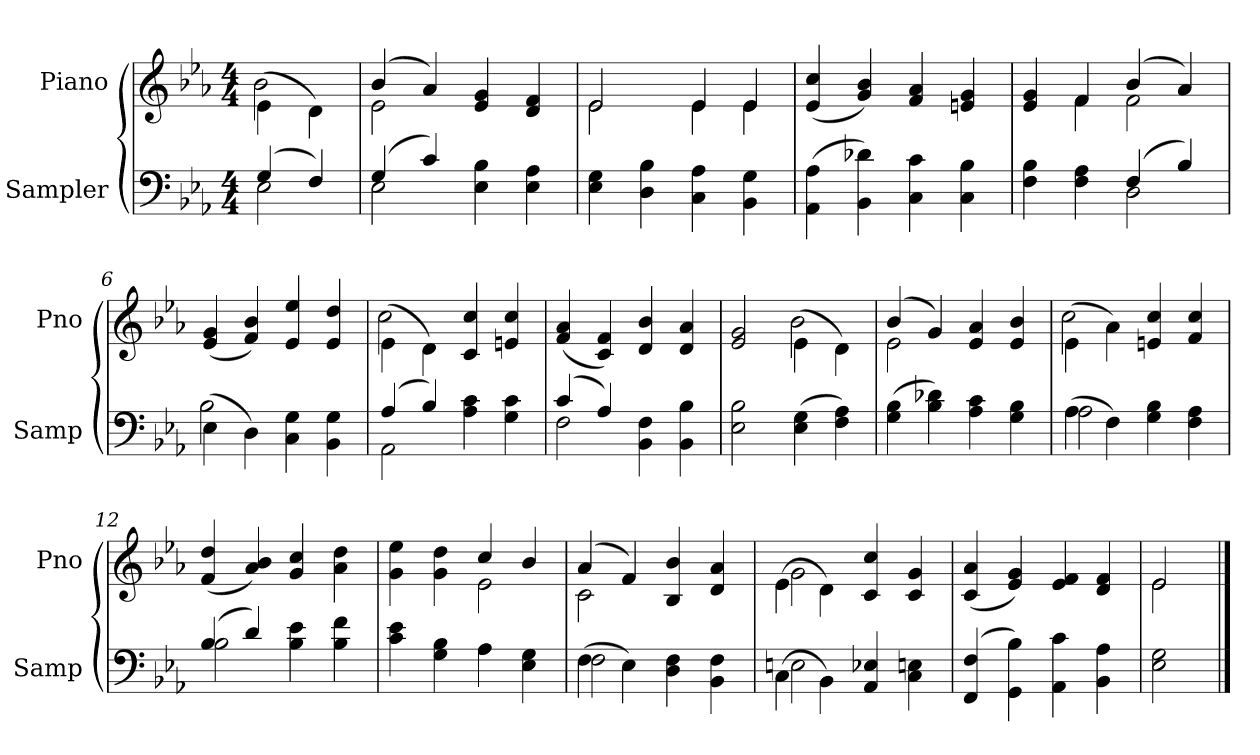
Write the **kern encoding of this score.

**kern	**kern
*part2	*part1
*staff2	*staff1
*I"Sampler	*I"Piano
*I'Samp	*I'Pno
*clefF4	*clefG2
*k[b-e-a-]	*k[b-e-a-]
*E-:	*E-:
*M4/4	*M4/4
=1	=1
*^	*^
(4G/	2E-	(4e-\	2b-
4F/)	.	4d\)	.
=2	=2	=2	=2
(4G/	2E-	(4b-/	2e-
4c/)	.	4a-/)	.
4E- 4B-	2ryy	4e- 4g	2ryy
4E- 4A-	.	4d 4f	.
*v	*v	*	*
=3	=3	=3
4E- 4G	2e-/	2e-
4D 4B-	.	.
4C 4A-	4e-/	4e-
4BB- 4G	4e-/	4e-
*	*v	*v
=4	=4
(4AA- 4A-	(4e- 4cc
4BB- 4d-X)	4g 4b-)
4C 4c	4f 4a-
4C 4B-	4en 4g
=5	=5
*^	*^
4F 4B-	2ryy	4e- 4g	4ryy
4F 4A-	.	4f/	4f
(4F/	2D	(4b-/	2f
4B-/)	.	4a-/)	.
*	*	*v	*v
=6	=6	=6
(4E-\	2B-	(4e- 4g
4D\)	.	4f 4b-)
4C 4G	2ryy	4e- 4ee-
4BB- 4G	.	4e- 4dd
=7	=7	=7
*	*	*^
(4A-/	2AA-	(4e-\	2cc
4B-/)	.	4d\)	.
4A- 4c	2ryy	4c 4cc	2ryy
4G 4c	.	4en 4cc	.
*	*	*v	*v
=8	=8	=8
(4c/	2F	(4f 4a-
4A-/)	.	4c 4f)
4BB- 4F	2ryy	4d 4b-
4BB- 4B-	.	4d 4a-
*v	*v	*
=9	=9
*	*^
2E- 2B-	2e- 2g	2ryy
(4E- 4G	(4e-\	2b-
4F 4A-)	4d\)	.
=10	=10	=10
(4G 4B-	(4b-/	2e-
4B- 4d-X)	4g/)	.
4A- 4c	4e- 4a-	2ryy
4G 4B-	4e- 4b-	.
=11	=11	=11
*^	*	*
(4A-\	2A-	(4e-\	2cc
4F\)	.	4a-\)	.
4G 4B-	2ryy	4en 4cc	2ryy
4F 4A-	.	4f 4cc	.
*	*	*v	*v
=12	=12	=12
(4B-/	2B-	(4f 4dd
4d/)	.	4a- 4b-)
4B- 4e-	2ryy	4g 4cc
4B- 4f	.	4a- 4dd
=13	=13	=13
*	*	*^
4c 4e-	2ryy	4g 4ee-	2ryy
4G 4B-	.	4g 4dd	.
4A-\	4A-	4cc/	2e-
4E- 4G	4ryy	4b-/	.
=14	=14	=14	=14
(4F\	2F	(4a-/	2c
4E-\)	.	4f/)	.
4D 4F	2ryy	4B- 4b-	2ryy
4BB- 4F	.	4d 4a-	.
=15	=15	=15	=15
(4C\	2E	(4e-\	2g
4BB-\)	.	4d\)	.
4AA- 4E-	2ryy	4c 4cc	2ryy
4C 4En	.	4c 4g	.
*v	*v	*	*
*	*v	*v
=16	=16
(4FF 4F	(4c 4a-
4GG 4B-)	4e- 4g)
4AA- 4c	4e- 4f
4BB- 4A-	4d 4f
=17	=17
*	*^
2E- 2G	2e-/	2e-
*	*v	*v
==	==
*-	*-
